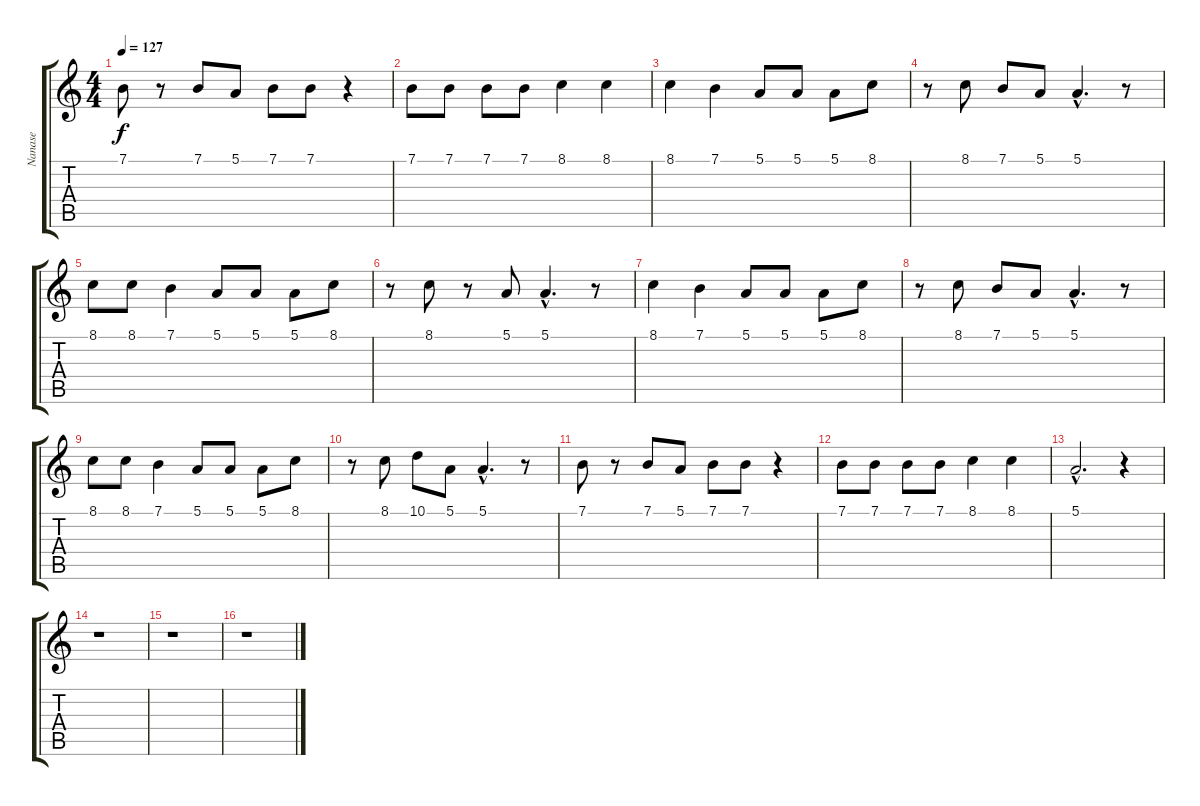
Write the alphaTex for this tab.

\track ("Nanase" "Nanase") {instrument clarinet}
\staff {score tabs}
\tuning (E4 B3 G3 D3 A2 E2) {hide}
\ts (4 4)
\tempo 127
\clef g2
\ks c
7.1.8{dy f} r.8 7.1.8 5.1.8 7.1.8 7.1.8 r.4 |
7.1.8 7.1.8 7.1.8 7.1.8 8.1.4 8.1.4 |
8.1.4 7.1.4 5.1.8 5.1.8 5.1.8 8.1.8 |
r.8 8.1.8 7.1.8 5.1.8 5.1{hac}.4{d} r.8 |
8.1.8 8.1.8 7.1.4 5.1.8 5.1.8 5.1.8 8.1.8 |
r.8 8.1.8 r.8 5.1.8 5.1{hac}.4{d} r.8 |
8.1.4 7.1.4 5.1.8 5.1.8 5.1.8 8.1.8 |
r.8 8.1.8 7.1.8 5.1.8 5.1{hac}.4{d} r.8 |
8.1.8 8.1.8 7.1.4 5.1.8 5.1.8 5.1.8 8.1.8 |
r.8 8.1.8 10.1.8 5.1.8 5.1{hac}.4{d} r.8 |
7.1.8 r.8 7.1.8 5.1.8 7.1.8 7.1.8 r.4 |
7.1.8 7.1.8 7.1.8 7.1.8 8.1.4 8.1.4 |
5.1{hac}.2{d} r.4 |
r.1 |
r.1 |
r.1
